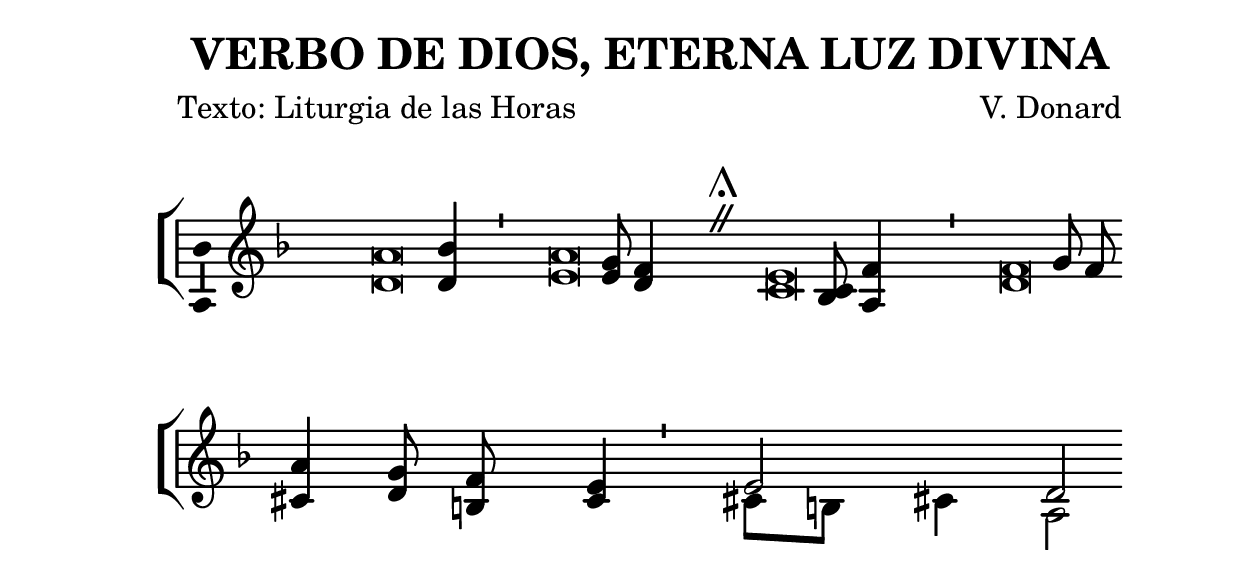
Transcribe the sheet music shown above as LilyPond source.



%versión de lilypond para la que se ha escrito esta partitura:
\version "2.16.0"

	%Tamaño papel
	#(set-default-paper-size "a4")
	%Tamaño partitura
	#(set-global-staff-size 27)
	%No responde al pulsar sobre una nota
	#(ly:set-option 'point-and-click #f)

%parámetros del encabezamiento:
\header {
	%title = "VERBO DE DIOS, ETERNA LUZ DIVINA"
	title = \markup{\fontsize #-1 "VERBO DE DIOS, ETERNA LUZ DIVINA"}
	subtitle = ""
	composer = "V. Donard"
	poet = "Texto: Liturgia de las Horas"
	meter = ""
	arranger = ""
%	tagline="Monasterio de la Madre de Dios. Buenafuente del Sistal."
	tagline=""
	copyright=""
	}

%parámetros asociados al papel:
\paper  {
	oddHeaderMarkup = \markup {\fill-line { \on-the-fly #not-first-page \fromproperty #'header:title \on-the-fly #not-first-page \fromproperty #'header:composer }}
	evenHeaderMarkup = \markup {\fill-line { \fromproperty #'header:composer \fromproperty #'header:title }}
	#(set-paper-size "a4")
	print-page-number = ##f
	first-page-number = 1
	print-first-page-number = ##f
%	head-separation = 3.0 \cm
	top-margin = 2.0 \cm
	bottom-margin = 0.0\cm
%%%	bottom-margin = -2.0\cm
	left-margin = 3.0 \cm
	line-width = 16.0 \cm
	indent = 8\mm
	interscoreline = 2.\mm
	between-system-space = 15\mm
%	para que las partituras no llenen la hoja:
	ragged-bottom = ##t
%	idem para la última hoja:
	ragged-last-bottom = ##f
%	para que las partituras llenen el ancho del papel:
	ragged-last = ##f
	after-title-space = 2.5 \cm
%page-count=1
%system-count=5

	%Flexible Vertical Spacing
%	markup-markup-spacing =
%	#'((basic-distance . 15) (minimum-distance . 15) (padding . 3))
	markup-system-spacing =
	#'((basic-distance . 15) (minimum-distance . 15) (padding . 3))
	system-system-spacing =
	#'((basic-distance . 15) (minimum-distance . 15) (padding . 3))
	score-system-spacing =
	#'((basic-distance . 15) (minimum-distance . 15) (padding . 5))
%	top-system-spacing = % header
%	#'((basic-distance . 8) (minimum-distance . 0) (padding . 0))
%	top-markup-spacing =
%	#'((basic-distance . 20) (minimum-distance . 20) (padding . 0))
	last-bottom-spacing = % footer
	#'((basic-distance . 5) (minimum-distance . 5) (padding . 0))
%	score-markup-spacing =
%	#'((basic-distance . 16) (minimum-distance . 13) (padding . 0))

	}


%para incluir divisiones gregorianas
\include "gregorian.ly"
%Ojo. Incluir este fichero implica desactivar la sentencia ragged-last = ##f
%Es decir, deja de justificar las partituras a la derecha


%parámetros que afectan a toda la partitura:
global =  {
	%clave de sol (G):
	\clef G
	%armadura:
%%%	\transpose a b
	\key f \major
	\tempo 4=75
	\set Score.tempoHideNote = ##t
	}

melodia =
%%%	\transpose a b
{
	\relative c' {

\time 1/4
\autoBeamOff

s4 <d a'>\breve*1/8 <d bes'>4 s4
\divisioMinima
%\break

<e a>\breve*1/8 <e g>8 <d f>4 s8
\divisioMaior
%\break

<c e>\breve*1/8 <bes c>8 <a f'>4 s8
\divisioMinima
%\break

<d f>\breve*1/8 g8 f \break <cis a'>4 <d g>8 <b f'> <c e>4
\divisioMinima
\finalis
%\break

<<
{
\voiceOne
\stemUp
e2
d2*1/2
}
\new Voice {
\voiceTwo
\stemDown
cis8 b cis4
a2*1/2
}
>>
\finalis

%\bar "|."
}
}


texto = \lyricmode {

\set stanza =#"1. " 
\once \override LyricText #'self-alignment-X = #-1
"Verbo de Dios, eterna luz di-" vina,
\once \override LyricText #'self-alignment-X = #-1
"fuente eternal de toda ver-" dad pura,
\once \override LyricText #'self-alignment-X = #-1
"gloria de Dios que el cosmos i-" lu -- mina,
\once \override LyricText #'self-alignment-X = #-1
"antorcha toda luz en" no -- che~os -- cu -- _ _ ra.

}

textob = \lyricmode {

\set stanza =#"2. "
\once \override LyricText #'self-alignment-X = #-1
"Palabra eternamente pronun-" ciada
\once \override LyricText #'self-alignment-X = #-1
"en la mente del Padre sin" prin -- cipio,
\once \override LyricText #'self-alignment-X = #-1
"que en el tiempo a los hombres nos" fue dada
\once \override LyricText #'self-alignment-X = #-1
"en el seno de la Virgen," he -- cha Hi -- _ _ jo.

}

textoc = \lyricmode {

\set stanza =#"3. "
\once \override LyricText #'self-alignment-X = #-1
"Las tinieblas de muerte y de pe-" cado
\once \override LyricText #'self-alignment-X = #-1
"en que yacía el hombre, así" ven -- cido,
\once \override LyricText #'self-alignment-X = #-1
"su verdad y su luz han di-" si -- pado,
\once \override LyricText #'self-alignment-X = #-1
"con su vida y su muerte ha" re -- di -- mi -- _ _ do.

	}

textod = \lyricmode {

\set stanza =#"4. "
\once \override LyricText #'self-alignment-X = #-1
"No dejéis de brillar, faros di-" vinos,
\once \override LyricText #'self-alignment-X = #-1
"con destellos de luz que Dios" en -- vía,
\once \override LyricText #'self-alignment-X = #-1
"proclamad la verdad en los" ca -- minos
\once \override LyricText #'self-alignment-X = #-1
"de los hombres y pueblos," sed su guí -- _ _ a.
A -- mén.

	}


vozStaff = \context Voice = vozStaff
\with {\consists "Ambitus_engraver"}
<<
	\set Staff.instrumentName = ""
	\set Staff.shortInstrumentName = ""
	\set Staff.midiInstrument = #"acoustic grand"
	\set Staff.midiMinimumVolume = #0.7
	\set Staff.midiMaximumVolume = #0.9
	\global
	\melodia
	>>


textoStaff = \context Lyrics = textoStaff <<
%	\set vocalName =#"1. "
	\set shortVocalName =#"1. "
	\lyricsto vozStaff \texto
	>>

textobStaff = \context Lyrics = textobStaff <<
%	\set vocalName =#"2. "
	\set shortVocalName =#"2. "
	\lyricsto vozStaff \textob
	>>

textocStaff = \context Lyrics = textocStaff <<
%	\set vocalName =#"3. "
	\set shortVocalName =#"3. "
	\lyricsto vozStaff \textoc
	>>

textodStaff = \context Lyrics = textodStaff <<
%	\set vocalName =#"4. "
	\set shortVocalName =#"4. "
	\lyricsto vozStaff \textod
	>>


\book {
	\score {
		\context ChoirStaff {
			\override StaffGroup.SystemStartBracket #'collapse-height = #1
			\override Score.SystemStartBar #'collapse-height = #1
			<<
			\vozStaff
			\textoStaff
			\textobStaff
			\textocStaff
			\textodStaff
			>>
		}
		\layout {
ragged-last = ##f
	    		\context {
				\Lyrics
				%\override LyricText #'font-size = #2
				}
	   		\context {
				\Score
				%\override StaffSymbol #'staff-space = #(magstep +3)
%%%				\override InstrumentName #'X-offset = #1.5
				\override InstrumentName #'X-offset = #3.5
				\override InstrumentName #'font-series = #'bold
				}
			\context {
				\Staff
				\remove "Time_signature_engraver"
				\override BarLine #'transparent = ##t
				}
			}
		}
	\score {
		\context ChoirStaff {
			\override StaffGroup.SystemStartBracket #'collapse-height = #1
			\override Score.SystemStartBar #'collapse-height = #1
			<<
			\vozStaff
			>>
		}
		\midi {
	  		\context {
	  			\Score
				tempoWholesPerMinute = #(ly:make-moment 70 4)
				}
			}
		}
}


